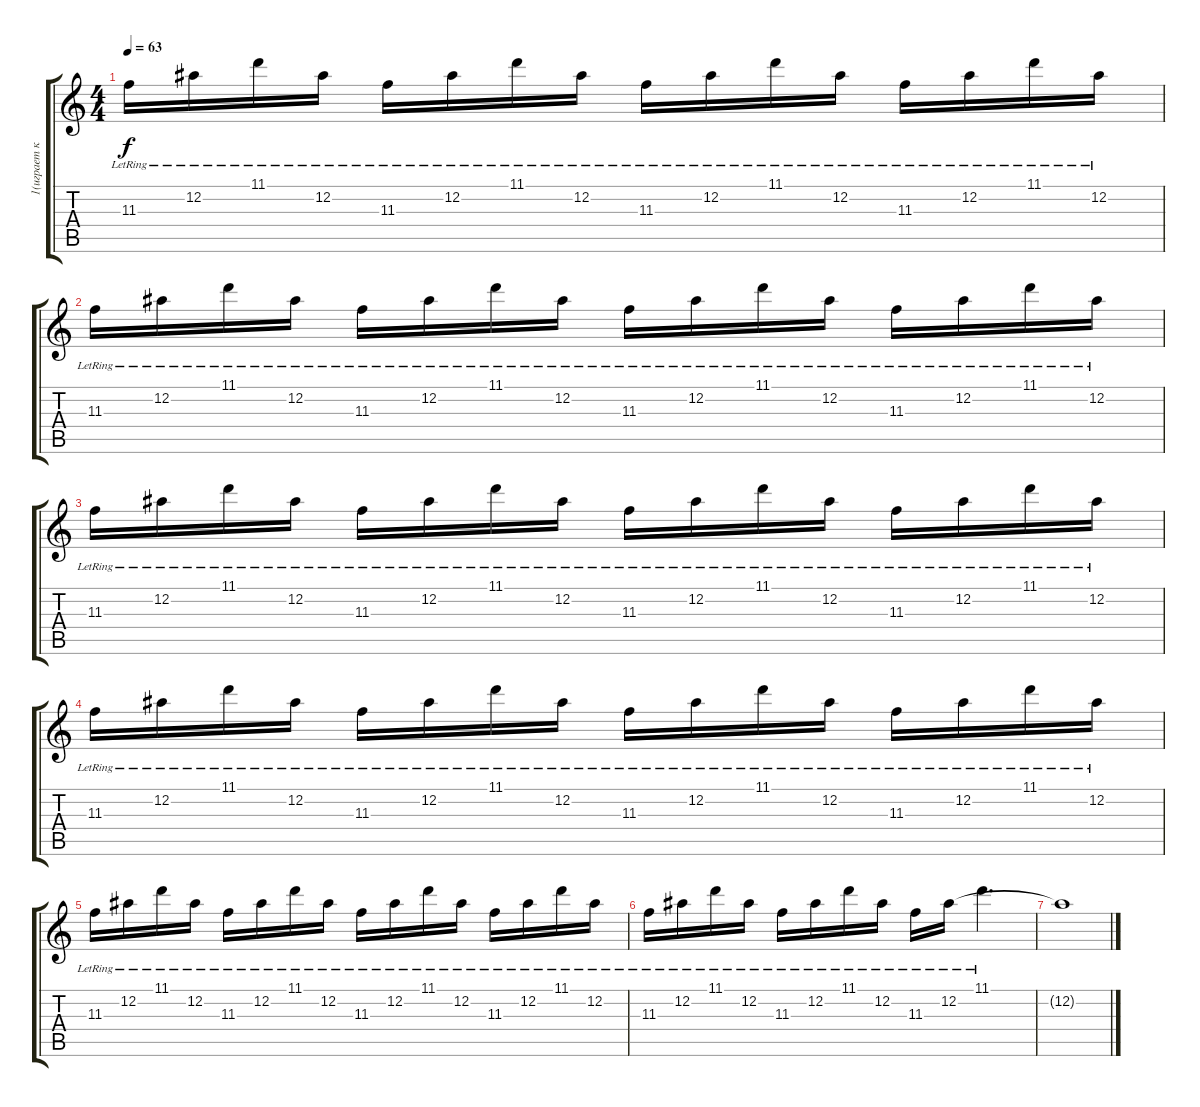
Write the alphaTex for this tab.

\track ("1(играет куплет и припев вместе)" "1(играет к") {instrument electricguitarclean}
\staff {score tabs}
\tuning (Eb4 Bb3 Gb3 Db3 Ab2 Eb2) {hide}
\ts (4 4)
\tempo 63
\clef g2
\ks c
11.3{lr}.16{dy f} 12.2{lr}.16 11.1{lr}.16 12.2{lr}.16 11.3{lr}.16 12.2{lr}.16 11.1{lr}.16 12.2{lr}.16 11.3{lr}.16 12.2{lr}.16 11.1{lr}.16 12.2{lr}.16 11.3{lr}.16 12.2{lr}.16 11.1{lr}.16 12.2{lr}.16 |
11.3{lr}.16 12.2{lr}.16 11.1{lr}.16 12.2{lr}.16 11.3{lr}.16 12.2{lr}.16 11.1{lr}.16 12.2{lr}.16 11.3{lr}.16 12.2{lr}.16 11.1{lr}.16 12.2{lr}.16 11.3{lr}.16 12.2{lr}.16 11.1{lr}.16 12.2{lr}.16 |
11.3{lr}.16 12.2{lr}.16 11.1{lr}.16 12.2{lr}.16 11.3{lr}.16 12.2{lr}.16 11.1{lr}.16 12.2{lr}.16 11.3{lr}.16 12.2{lr}.16 11.1{lr}.16 12.2{lr}.16 11.3{lr}.16 12.2{lr}.16 11.1{lr}.16 12.2{lr}.16 |
11.3{lr}.16 12.2{lr}.16 11.1{lr}.16 12.2{lr}.16 11.3{lr}.16 12.2{lr}.16 11.1{lr}.16 12.2{lr}.16 11.3{lr}.16 12.2{lr}.16 11.1{lr}.16 12.2{lr}.16 11.3{lr}.16 12.2{lr}.16 11.1{lr}.16 12.2{lr}.16 |
11.3{lr}.16 12.2{lr}.16 11.1{lr}.16 12.2{lr}.16 11.3{lr}.16 12.2{lr}.16 11.1{lr}.16 12.2{lr}.16 11.3{lr}.16 12.2{lr}.16 11.1{lr}.16 12.2{lr}.16 11.3{lr}.16 12.2{lr}.16 11.1{lr}.16 12.2{lr}.16 |
11.3{lr}.16 12.2{lr}.16 11.1{lr}.16 12.2{lr}.16 11.3{lr}.16 12.2{lr}.16 11.1{lr}.16 12.2{lr}.16 11.3{lr}.16 12.2{lr}.16 11.1{lr}.4{d} |
12.2{t}.1
